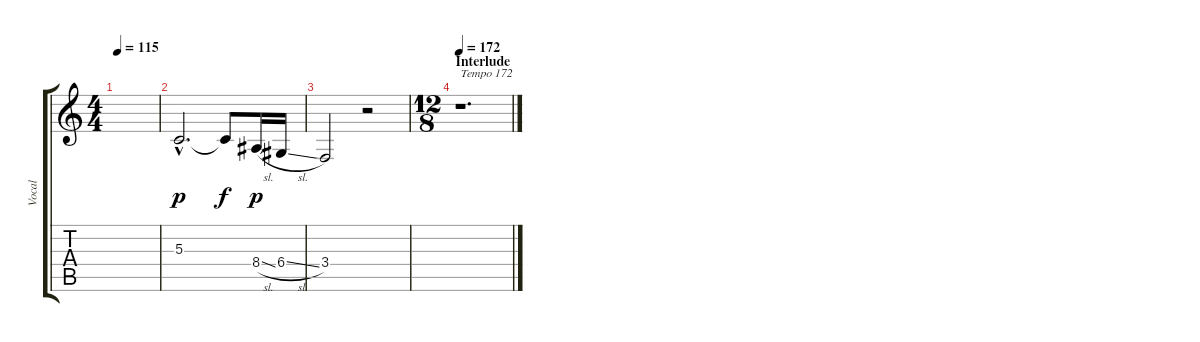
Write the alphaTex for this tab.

\track ("Vocal" "Vocal") {instrument flute}
\staff {score tabs}
\tuning (E4 B3 G3 D3 A2 E2) {hide}
\ts (4 4)
\tempo 115
\clef g2
\ks c
|
5.3{hac}.2{d dy p} 5.3{t}.8{dy f} 8.4{sl}.16{dy p} 6.4{sl}.16 |
3.4.2 r.2 |
\ts (12 8)
\section ("" "Interlude")
\tempo 172
r.1{d txt "Tempo 172"}
